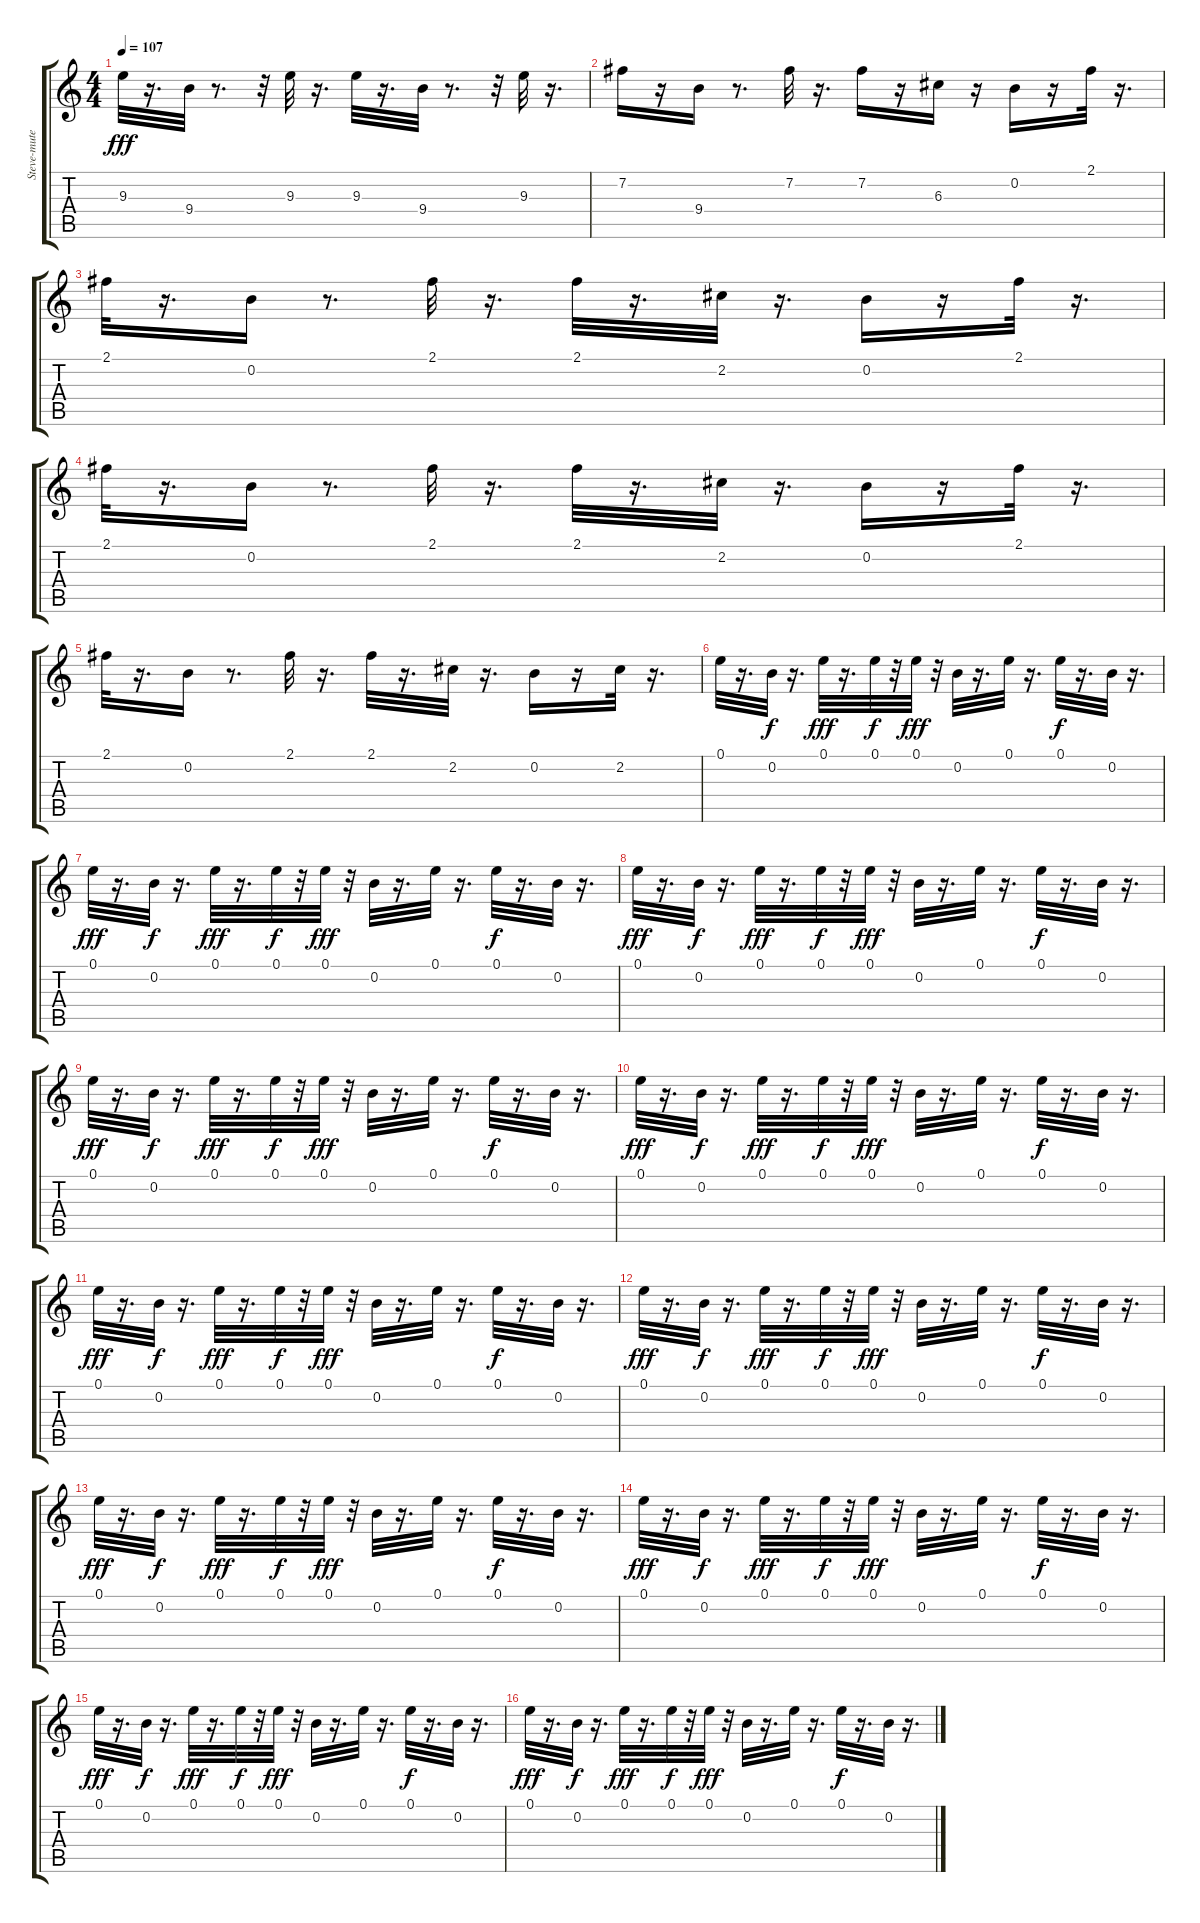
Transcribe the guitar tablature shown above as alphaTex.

\track ("Steve-mute" "Steve-mute") {instrument electricguitarmuted}
\staff {score tabs}
\tuning (E4 B3 G3 D3 A2 E2) {hide}
\ts (4 4)
\tempo 107
\clef g2
\ks c
9.3.32{dy fff} r.16{d} 9.4.32 r.8{d} r.32 9.3.32 r.16{d} 9.3.32 r.16{d} 9.4.32 r.8{d} r.32 9.3.32 r.16{d} |
7.2.16 r.16 9.4.16 r.8{d} 7.2.32 r.16{d} 7.2.16 r.16 6.3.16 r.16 0.2.16 r.16 2.1.32 r.16{d} |
2.1.32 r.16{d} 0.2.16 r.8{d} 2.1.32 r.16{d} 2.1.32 r.16{d} 2.2.32 r.16{d} 0.2.16 r.16 2.1.32 r.16{d} |
2.1.32 r.16{d} 0.2.16 r.8{d} 2.1.32 r.16{d} 2.1.32 r.16{d} 2.2.32 r.16{d} 0.2.16 r.16 2.1.32 r.16{d} |
2.1.32 r.16{d} 0.2.16 r.8{d} 2.1.32 r.16{d} 2.1.32 r.16{d} 2.2.32 r.16{d} 0.2.16 r.16 2.2.32 r.16{d} |
0.1.32 r.16{d} 0.2.32{dy f} r.16{d} 0.1.32{dy fff} r.16{d} 0.1.32{dy f} r.32 0.1.32{dy fff} r.32 0.2.32 r.16{d} 0.1.32 r.16{d} 0.1.32{dy f} r.16{d} 0.2.32 r.16{d} |
0.1.32{dy fff} r.16{d} 0.2.32{dy f} r.16{d} 0.1.32{dy fff} r.16{d} 0.1.32{dy f} r.32 0.1.32{dy fff} r.32 0.2.32 r.16{d} 0.1.32 r.16{d} 0.1.32{dy f} r.16{d} 0.2.32 r.16{d} |
0.1.32{dy fff} r.16{d} 0.2.32{dy f} r.16{d} 0.1.32{dy fff} r.16{d} 0.1.32{dy f} r.32 0.1.32{dy fff} r.32 0.2.32 r.16{d} 0.1.32 r.16{d} 0.1.32{dy f} r.16{d} 0.2.32 r.16{d} |
0.1.32{dy fff} r.16{d} 0.2.32{dy f} r.16{d} 0.1.32{dy fff} r.16{d} 0.1.32{dy f} r.32 0.1.32{dy fff} r.32 0.2.32 r.16{d} 0.1.32 r.16{d} 0.1.32{dy f} r.16{d} 0.2.32 r.16{d} |
0.1.32{dy fff} r.16{d} 0.2.32{dy f} r.16{d} 0.1.32{dy fff} r.16{d} 0.1.32{dy f} r.32 0.1.32{dy fff} r.32 0.2.32 r.16{d} 0.1.32 r.16{d} 0.1.32{dy f} r.16{d} 0.2.32 r.16{d} |
0.1.32{dy fff} r.16{d} 0.2.32{dy f} r.16{d} 0.1.32{dy fff} r.16{d} 0.1.32{dy f} r.32 0.1.32{dy fff} r.32 0.2.32 r.16{d} 0.1.32 r.16{d} 0.1.32{dy f} r.16{d} 0.2.32 r.16{d} |
0.1.32{dy fff} r.16{d} 0.2.32{dy f} r.16{d} 0.1.32{dy fff} r.16{d} 0.1.32{dy f} r.32 0.1.32{dy fff} r.32 0.2.32 r.16{d} 0.1.32 r.16{d} 0.1.32{dy f} r.16{d} 0.2.32 r.16{d} |
0.1.32{dy fff} r.16{d} 0.2.32{dy f} r.16{d} 0.1.32{dy fff} r.16{d} 0.1.32{dy f} r.32 0.1.32{dy fff} r.32 0.2.32 r.16{d} 0.1.32 r.16{d} 0.1.32{dy f} r.16{d} 0.2.32 r.16{d} |
0.1.32{dy fff} r.16{d} 0.2.32{dy f} r.16{d} 0.1.32{dy fff} r.16{d} 0.1.32{dy f} r.32 0.1.32{dy fff} r.32 0.2.32 r.16{d} 0.1.32 r.16{d} 0.1.32{dy f} r.16{d} 0.2.32 r.16{d} |
0.1.32{dy fff} r.16{d} 0.2.32{dy f} r.16{d} 0.1.32{dy fff} r.16{d} 0.1.32{dy f} r.32 0.1.32{dy fff} r.32 0.2.32 r.16{d} 0.1.32 r.16{d} 0.1.32{dy f} r.16{d} 0.2.32 r.16{d} |
0.1.32{dy fff} r.16{d} 0.2.32{dy f} r.16{d} 0.1.32{dy fff} r.16{d} 0.1.32{dy f} r.32 0.1.32{dy fff} r.32 0.2.32 r.16{d} 0.1.32 r.16{d} 0.1.32{dy f} r.16{d} 0.2.32 r.16{d}
